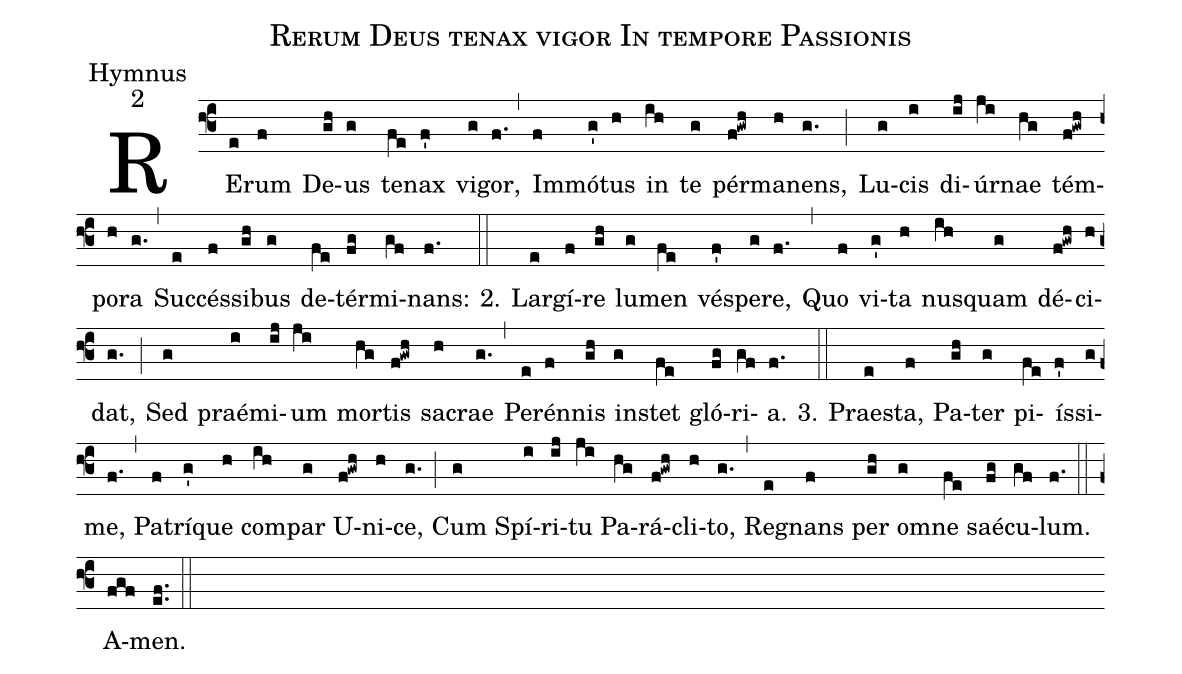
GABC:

name:Rerum Deus tenax vigor In tempore Passionis;
office-part:Hymnus;
mode:2;
%%
(f3) RE(e)rum(f) De(gh)us(g) te(fe)nax(f') vi(g)gor,(f.) (,)  Im(f)mó(g')tus(h) in(ih) te(g) pér(f!gwh)ma(h)nens,(g.) (;)  Lu(g)cis(i) di(ij)úr(ji)nae(hg) tém(f!gwh)po(h)ra(g.) (,) Suc(e)cés(f)si(gh)bus(g) de(fe)tér(fg)mi(gf)nans:(f.)

2.(::) Lar(e)gí(f)re(gh) lu(g)men(fe) vé(f')spe(g)re,(f.) (,)  Quo(f) vi(g')ta(h) nus(ih)quam(g) dé(f!gwh)ci(h)dat,(g.) (;)  Sed(g) praé(i)mi(ij)um(ji) mor(hg)tis(f!gwh) sa(h)crae(g.) (,)  Pe(e)rén(f)nis(gh) in(g)stet(fe) gló(fg)ri(gf)a.(f.)

3.(::) Prae(e)sta,(f) Pa(gh)ter(g) pi(fe)ís(f')si(g)me,(f.) (,) Pa(f)trí(g')que(h) com(ih)par(g) U(f!gwh)ni(h)ce,(g.) (;) Cum(g) Spí(i)ri(ij)tu(ji) Pa(hg)rá(f!gwh)cli(h)to,(g.) (,) Re(e)gnans(f) per(gh) om(g)ne(fe) saé(fg)cu(gf)lum.(f.) (::)
A(fgf)men.(ef..) (::)
